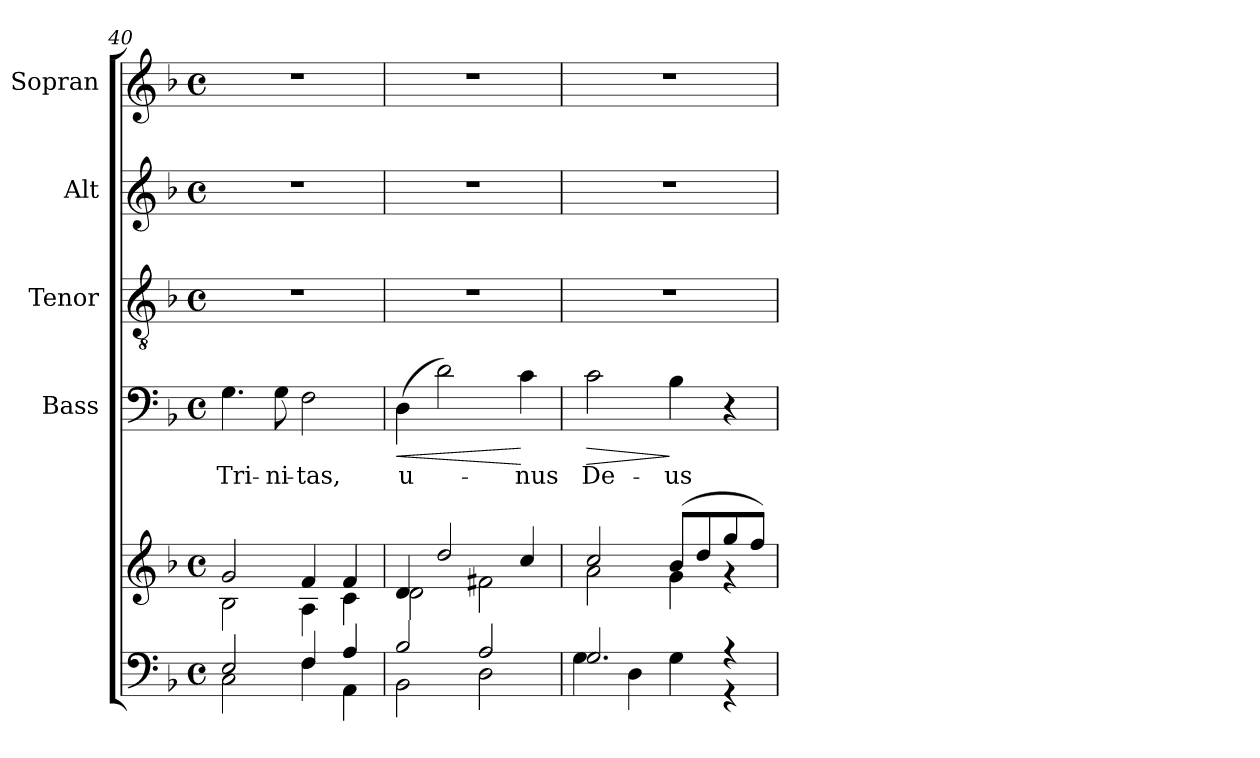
**kern	**kern	**kern	**text	**dynam	**kern	**kern	**kern
*part5	*part5	*part4	*part4	*part4	*part3	*part2	*part1
*staff6	*staff5	*staff4	*staff4	*staff4	*staff3	*staff2	*staff1
*	*	*I"Bass	*	*	*I"Tenor	*I"Alt	*I"Sopran
*	*	*I'B.	*	*	*I'T.	*I'A.	*I'S.
*clefF4	*clefG2	*clefF4	*	*	*clefGv2	*clefG2	*clefG2
*k[b-]	*k[b-]	*k[b-]	*	*	*k[b-]	*k[b-]	*k[b-]
*F:	*F:	*F:	*	*	*F:	*F:	*F:
*M4/4	*M4/4	*M4/4	*	*	*M4/4	*M4/4	*M4/4
*met(c)	*met(c)	*met(c)	*	*	*met(c)	*met(c)	*met(c)
=40	=40	=40	=40	=40	=40	=40	=40
*^	*^	*	*	*	*	*	*
!	!	!	!	!	!LO:LY:b	!	!	!	!
2E/	2C\	2g/	2B-\	4.G\	Tri-	.	1r	1r	1r
!	!	!	!	!	!LO:LY:b	!	!	!	!
.	.	.	.	8G\	-ni-	.	.	.	.
!	!	!	!	!	!LO:LY:b	!	!	!	!
4F/	4F\	4f/	4A\	2F\	-tas,	.	.	.	.
4A/	4AA\	4f/	4c\	.	.	.	.	.	.
=41	=41	=41	=41	=41	=41	=41	=41	=41	=41
!	!	!	!	!	!LO:LY:b	!LO:HP:b	!	!	!
2B-/	2BB-\	4d/	2d\	(>4D\	u-	<	1r	1r	1r
.	.	2dd/	.	2d\)	.	.	.	.	.
2A/	2D\	.	2f#X\	.	.	.	.	.	.
!	!	!	!	!	!LO:LY:b	!	!	!	!
.	.	4cc/	.	4c\	-nus	[	.	.	.
=42	=42	=42	=42	=42	=42	=42	=42	=42	=42
!	!	!	!	!	!LO:LY:b	!LO:HP:b	!	!	!
2.G/	4G\	2cc/	2a\	2c\	De-	>	1r	1r	1r
.	4D\	.	.	.	.	.	.	.	.
!	!	!	!	!	!LO:LY:b	!	!	!	!
.	4G\	(>8b-/L	4g\	4B-\	-us	]	.	.	.
.	.	8dd/	.	.	.	.	.	.	.
4r	4r	8gg/	4rf	4r	.	.	.	.	.
.	.	8ff/J)	.	.	.	.	.	.	.
*v	*v	*	*	*	*	*	*	*	*
*	*v	*v	*	*	*	*	*	*
=	=	=	=	=	=	=	=
*-	*-	*-	*-	*-	*-	*-	*-
